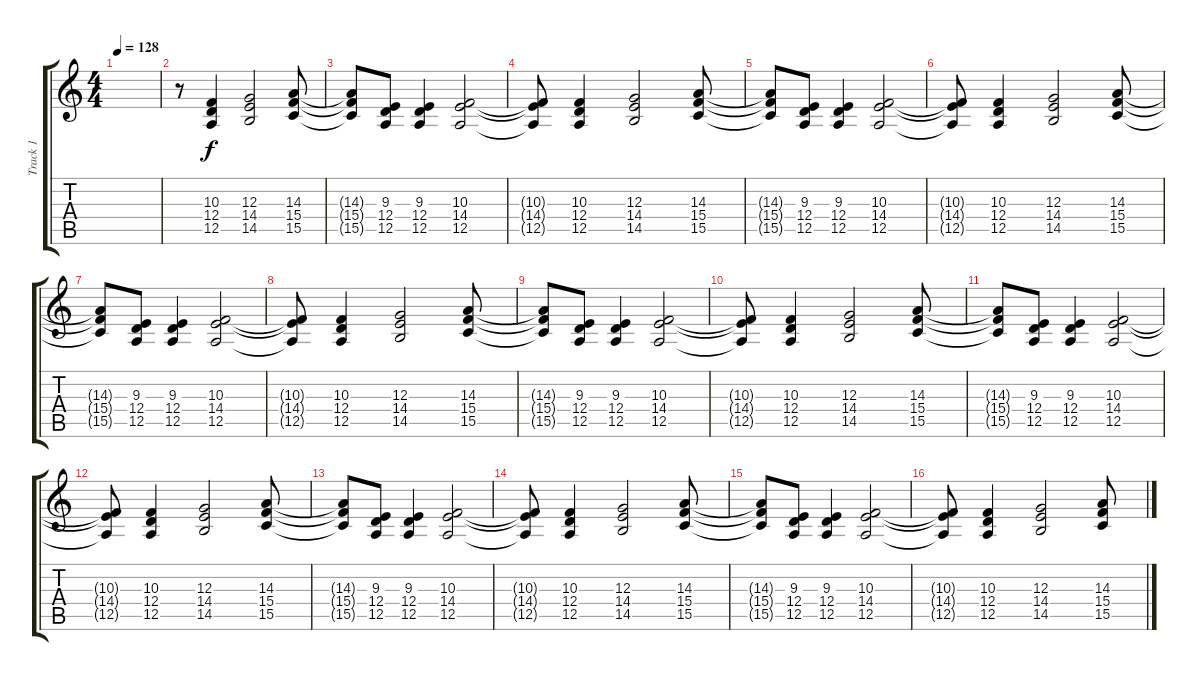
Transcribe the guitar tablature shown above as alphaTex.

\track ("Track 1" "Track 1") {instrument stringensemble1}
\staff {score tabs}
\tuning (E4 B3 G3 D3 A2 E2) {hide}
\ts (4 4)
\tempo 128
\clef g2
\ks c
|
r.8{volume 10 instrument lead3calliope} (10.3 12.4 12.5).4 (12.3 14.4 14.5).2 (14.3 15.4 15.5).8 |
(14.3{t} 15.4{t} 15.5{t}).8 (9.3 12.4 12.5).8 (9.3 12.4 12.5).4 (10.3 14.4 12.5).2 |
(10.3{t} 14.4{t} 12.5{t}).8 (10.3 12.4 12.5).4 (12.3 14.4 14.5).2 (14.3 15.4 15.5).8 |
(14.3{t} 15.4{t} 15.5{t}).8 (9.3 12.4 12.5).8 (9.3 12.4 12.5).4 (10.3 14.4 12.5).2 |
(10.3{t} 14.4{t} 12.5{t}).8 (10.3 12.4 12.5).4 (12.3 14.4 14.5).2 (14.3 15.4 15.5).8 |
(14.3{t} 15.4{t} 15.5{t}).8 (9.3 12.4 12.5).8 (9.3 12.4 12.5).4 (10.3 14.4 12.5).2 |
(10.3{t} 14.4{t} 12.5{t}).8 (10.3 12.4 12.5).4 (12.3 14.4 14.5).2 (14.3 15.4 15.5).8 |
(14.3{t} 15.4{t} 15.5{t}).8 (9.3 12.4 12.5).8 (9.3 12.4 12.5).4 (10.3 14.4 12.5).2 |
(10.3{t} 14.4{t} 12.5{t}).8 (10.3 12.4 12.5).4 (12.3 14.4 14.5).2 (14.3 15.4 15.5).8 |
(14.3{t} 15.4{t} 15.5{t}).8 (9.3 12.4 12.5).8 (9.3 12.4 12.5).4 (10.3 14.4 12.5).2 |
(10.3{t} 14.4{t} 12.5{t}).8 (10.3 12.4 12.5).4 (12.3 14.4 14.5).2 (14.3 15.4 15.5).8 |
(14.3{t} 15.4{t} 15.5{t}).8 (9.3 12.4 12.5).8 (9.3 12.4 12.5).4 (10.3 14.4 12.5).2 |
(10.3{t} 14.4{t} 12.5{t}).8 (10.3 12.4 12.5).4 (12.3 14.4 14.5).2 (14.3 15.4 15.5).8 |
(14.3{t} 15.4{t} 15.5{t}).8 (9.3 12.4 12.5).8 (9.3 12.4 12.5).4 (10.3 14.4 12.5).2 |
(10.3{t} 14.4{t} 12.5{t}).8 (10.3 12.4 12.5).4 (12.3 14.4 14.5).2 (14.3 15.4 15.5).8
